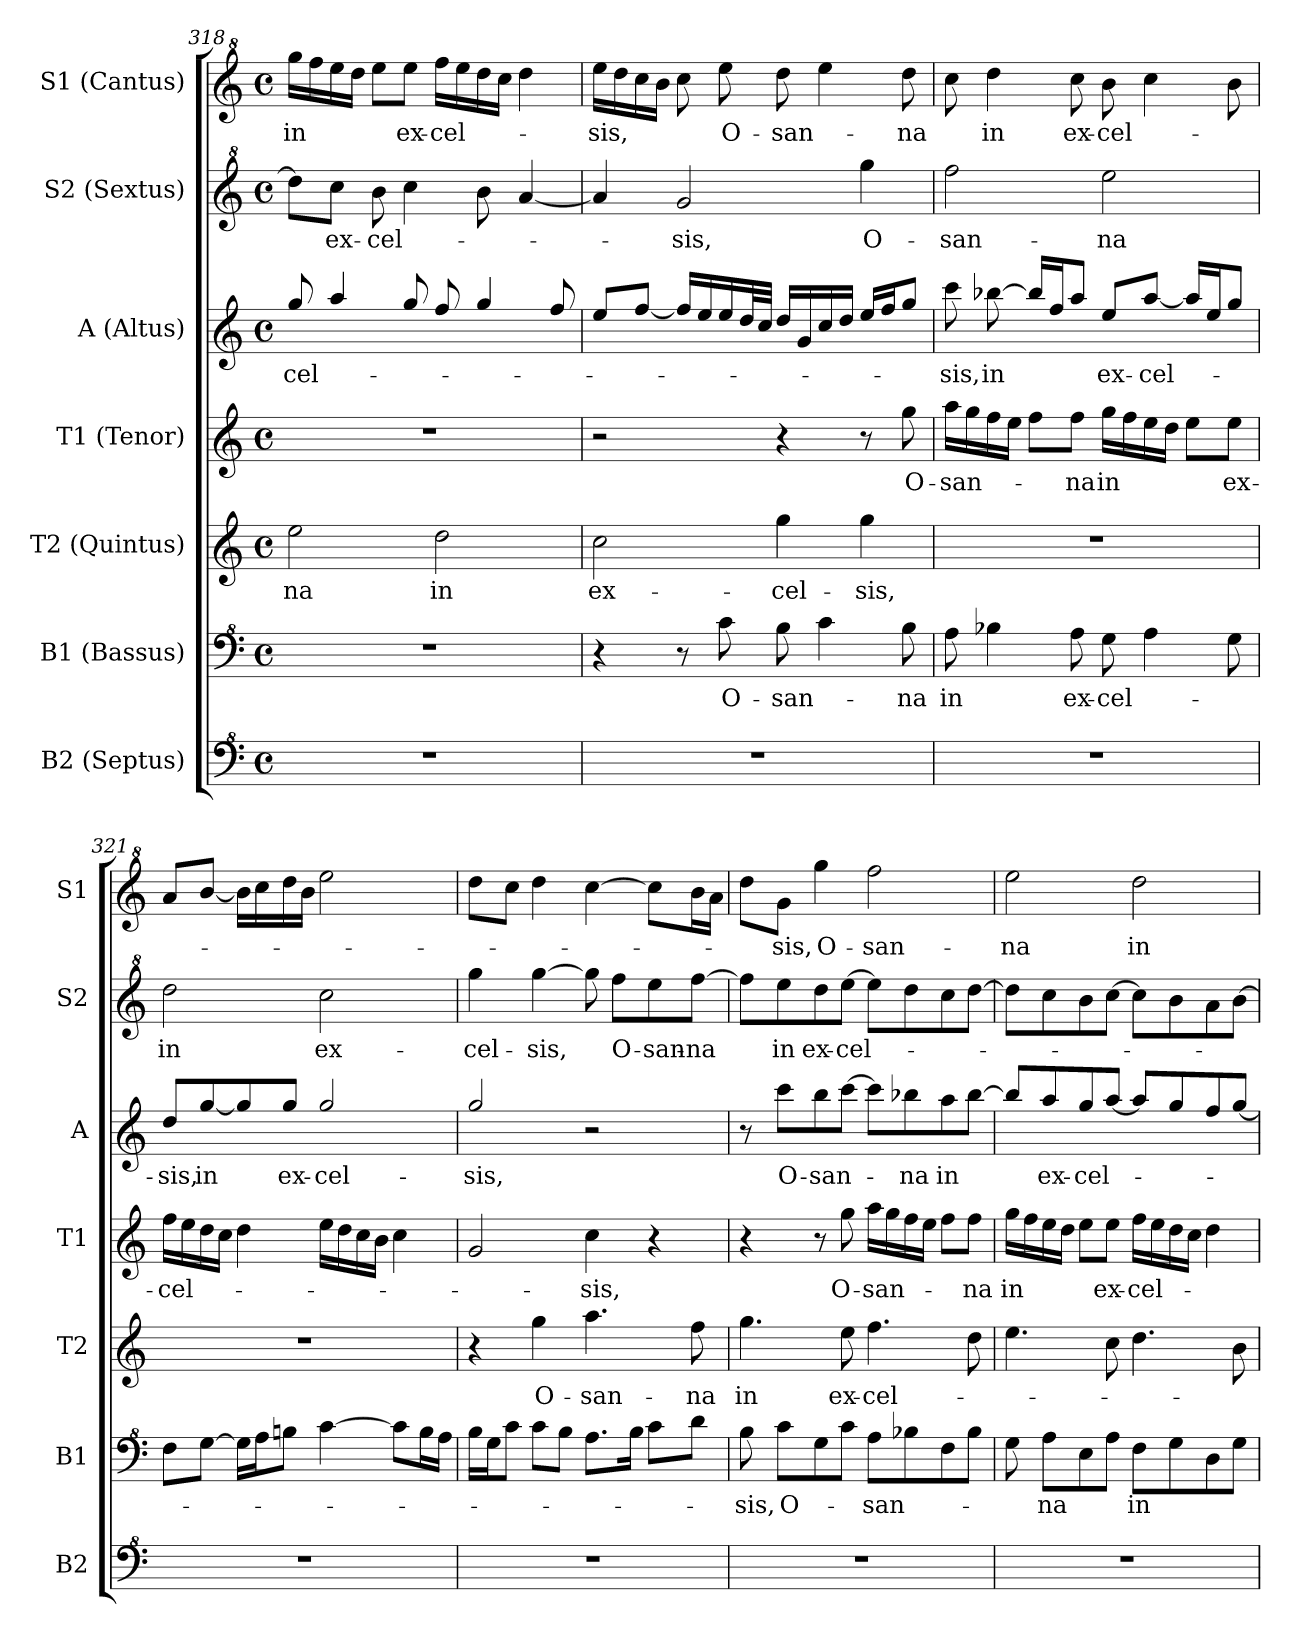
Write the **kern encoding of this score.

**kern	**kern	**text	**kern	**text	**kern	**text	**kern	**text	**kern	**text	**kern	**text
*part7	*part6	*part6	*part5	*part5	*part4	*part4	*part3	*part3	*part2	*part2	*part1	*part1
*staff7	*staff6	*staff6	*staff5	*staff5	*staff4	*staff4	*staff3	*staff3	*staff2	*staff2	*staff1	*staff1
*I"B2 (Septus)	*I"B1 (Bassus)	*	*I"T2 (Quintus)	*	*I"T1 (Tenor)	*	*I"A (Altus)	*	*I"S2 (Sextus)	*	*I"S1 (Cantus)	*
*I'B2	*I'B1	*	*I'T2	*	*I'T1	*	*I'A	*	*I'S2	*	*I'S1	*
!!LO:LB:g=z
*clefF^4	*clefF^4	*	*clefG2	*	*clefG2	*	*clefG2	*	*clefG^2	*	*clefG^2	*
*k[]	*k[]	*	*k[]	*	*k[]	*	*k[]	*	*k[]	*	*k[]	*
*M4/4	*M4/4	*	*M4/4	*	*M4/4	*	*M4/4	*	*M4/4	*	*M4/4	*
*met(c)	*met(c)	*	*met(c)	*	*met(c)	*	*met(c)	*	*met(c)	*	*met(c)	*
=318	=318	=318	=318	=318	=318	=318	=318	=318	=318	=318	=318	=318
!	!	!	!	!LO:LY:b	!	!	!	!LO:LY:b	!	!	!	!LO:LY:b
1r	1r	.	2ee\	-na	1r	.	8gg/	-cel-	8ddd\L]	.	16ggg\LL	in
.	.	.	.	.	.	.	.	.	.	.	16fff\	.
!	!	!	!	!	!	!	!	!	!	!LO:LY:b	!	!
.	.	.	.	.	.	.	4aa/	.	8ccc\J	ex-	16eee\	.
.	.	.	.	.	.	.	.	.	.	.	16ddd\JJ	.
!	!	!	!	!	!	!	!	!	!	!LO:LY:b	!	!
.	.	.	.	.	.	.	.	.	8bb\	-cel-	8eee\L	.
!	!	!	!	!	!	!	!	!	!	!	!	!LO:LY:b
.	.	.	.	.	.	.	8gg/	.	4ccc\	.	8eee\J	ex-
!	!	!	!	!LO:LY:b	!	!	!	!	!	!	!	!LO:LY:b
.	.	.	2dd\	in	.	.	8ff/	.	.	.	16fff\LL	-cel-
.	.	.	.	.	.	.	.	.	.	.	16eee\	.
.	.	.	.	.	.	.	4gg/	.	8bb\	.	16ddd\	.
.	.	.	.	.	.	.	.	.	.	.	16ccc\JJ	.
.	.	.	.	.	.	.	.	.	[4aa/	.	4ddd\	.
.	.	.	.	.	.	.	8ff/	.	.	.	.	.
=319	=319	=319	=319	=319	=319	=319	=319	=319	=319	=319	=319	=319
!	!	!	!	!LO:LY:b	!	!	!	!	!	!	!	!LO:LY:b
1r	4r	.	2cc\	ex-	2r	.	8ee/L	.	4aa/]	.	16eee\LL	-sis,
.	.	.	.	.	.	.	.	.	.	.	16ddd\	.
.	.	.	.	.	.	.	[8ff/J	.	.	.	16ccc\	.
.	.	.	.	.	.	.	.	.	.	.	16bb\JJ	.
!	!	!	!	!	!	!	!	!	!	!LO:LY:b	!	!
.	8r	.	.	.	.	.	16ff/LL]	.	2gg/	-sis,	8ccc\	.
.	.	.	.	.	.	.	16ee/	.	.	.	.	.
!	!	!LO:LY:b	!	!	!	!	!	!	!	!	!	!LO:LY:b
.	8cc\	O-	.	.	.	.	16ee/	.	.	.	8eee\	O-
.	.	.	.	.	.	.	32dd/L	.	.	.	.	.
.	.	.	.	.	.	.	32cc/JJJ	.	.	.	.	.
!	!	!LO:LY:b	!	!LO:LY:b	!	!	!	!	!	!	!	!LO:LY:b
.	8b\	-san-	4gg\	-cel-	4r	.	16dd/LL	.	.	.	8ddd\	-san-
.	.	.	.	.	.	.	16g/	.	.	.	.	.
.	4cc\	.	.	.	.	.	16cc/	.	.	.	4eee\	.
.	.	.	.	.	.	.	16dd/JJ	.	.	.	.	.
!	!	!	!	!LO:LY:b	!	!	!	!	!	!LO:LY:b	!	!
.	.	.	4gg\	-sis,	8r	.	16ee/LL	.	4ggg\	O-	.	.
.	.	.	.	.	.	.	16ff/J	.	.	.	.	.
!	!	!LO:LY:b	!	!	!	!LO:LY:b	!	!	!	!	!	!LO:LY:b
.	8b\	-na	.	.	8gg\	O-	8gg/J	.	.	.	8ddd\	-na
=320	=320	=320	=320	=320	=320	=320	=320	=320	=320	=320	=320	=320
!	!	!LO:LY:b	!	!	!	!LO:LY:b	!	!LO:LY:b	!	!LO:LY:b	!	!
1r	8a\	in	1r	.	16aa\LL	-san-	8ccc\	-sis,	2fff\	-san-	8ccc\	.
.	.	.	.	.	16gg\	.	.	.	.	.	.	.
!	!	!	!	!	!	!	!	!LO:LY:b	!	!	!	!LO:LY:b
.	4b-X\	.	.	.	16ff\	.	[8bb-X\	in	.	.	4ddd\	in
.	.	.	.	.	16ee\JJ	.	.	.	.	.	.	.
.	.	.	.	.	8ff\L	.	16bb-/LL]	.	.	.	.	.
.	.	.	.	.	.	.	16ff/J	.	.	.	.	.
!	!	!LO:LY:b	!	!	!	!LO:LY:b	!	!	!	!	!	!LO:LY:b
.	8a\	ex-	.	.	8ff\J	-na	8aa/J	.	.	.	8ccc\	ex-
!	!	!LO:LY:b	!	!	!	!LO:LY:b	!	!LO:LY:b	!	!LO:LY:b	!	!LO:LY:b
.	8g\	-cel-	.	.	16gg\LL	in	8ee/L	ex-	2eee\	-na	8bb\	-cel-
.	.	.	.	.	16ff\	.	.	.	.	.	.	.
!	!	!	!	!	!	!	!	!LO:LY:b	!	!	!	!
.	4a\	.	.	.	16ee\	.	[8aa/J	-cel-	.	.	4ccc\	.
.	.	.	.	.	16dd\JJ	.	.	.	.	.	.	.
.	.	.	.	.	8ee\L	.	16aa/LL]	.	.	.	.	.
.	.	.	.	.	.	.	16ee/J	.	.	.	.	.
!	!	!	!	!	!	!LO:LY:b	!	!	!	!	!	!
.	8g\	.	.	.	8ee\J	ex-	8gg/J	.	.	.	8bb\	.
=321	=321	=321	=321	=321	=321	=321	=321	=321	=321	=321	=321	=321
!	!	!	!	!	!	!LO:LY:b	!	!LO:LY:b	!	!LO:LY:b	!	!
1r	8f\L	.	1r	.	16ff\LL	-cel-	8dd/L	-sis,	2ddd\	in	8aa/L	.
.	.	.	.	.	16ee\	.	.	.	.	.	.	.
!	!	!	!	!	!	!	!	!LO:LY:b	!	!	!	!
.	[8g\J	.	.	.	16dd\	.	[8gg/	in	.	.	[8bb/J	.
.	.	.	.	.	16cc\JJ	.	.	.	.	.	.	.
.	16g\LL]	.	.	.	4dd\	.	8gg/]	.	.	.	16bb\LL]	.
.	16a\J	.	.	.	.	.	.	.	.	.	16ccc\	.
!	!	!	!	!	!	!	!	!LO:LY:b	!	!	!	!
.	8bni\J	.	.	.	.	.	8gg/J	ex-	.	.	16ddd\	.
.	.	.	.	.	.	.	.	.	.	.	16bb\JJ	.
!	!	!	!	!	!	!	!	!LO:LY:b	!	!LO:LY:b	!	!
.	[4cc\	.	.	.	16ee\LL	.	2gg/	-cel-	2ccc\	ex-	2eee\	.
.	.	.	.	.	16dd\	.	.	.	.	.	.	.
.	.	.	.	.	16cc\	.	.	.	.	.	.	.
.	.	.	.	.	16b\JJ	.	.	.	.	.	.	.
.	8cc\L]	.	.	.	4cc\	.	.	.	.	.	.	.
.	16b\L	.	.	.	.	.	.	.	.	.	.	.
.	16a\JJ	.	.	.	.	.	.	.	.	.	.	.
!!LO:PB:g=z
=322	=322	=322	=322	=322	=322	=322	=322	=322	=322	=322	=322	=322
!	!	!	!	!	!	!	!	!LO:LY:b	!	!LO:LY:b	!	!
1r	16b\LL	.	4r	.	2g/	.	2gg/	-sis,	4ggg\	-cel-	8ddd\L	.
.	16g\J	.	.	.	.	.	.	.	.	.	.	.
.	8cc\J	.	.	.	.	.	.	.	.	.	8ccc\J	.
!	!	!	!	!LO:LY:b	!	!	!	!	!	!LO:LY:b	!	!
.	8cc\L	.	4gg\	O-	.	.	.	.	[4ggg\	-sis,	4ddd\	.
.	8b\J	.	.	.	.	.	.	.	.	.	.	.
!	!	!	!	!LO:LY:b	!	!LO:LY:b	!	!	!	!	!	!
.	8.a\L	.	4.aa\	-san-	4cc\	-sis,	2r	.	8ggg\]	.	[4ccc\	.
!	!	!	!	!	!	!	!	!	!	!LO:LY:b	!	!
.	.	.	.	.	.	.	.	.	8fff\L	O-	.	.
.	16b\Jk	.	.	.	.	.	.	.	.	.	.	.
!	!	!	!	!	!	!	!	!	!	!LO:LY:b	!	!
.	8cc\L	.	.	.	4r	.	.	.	8eee\	-san-	8ccc\L]	.
!	!	!	!	!LO:LY:b	!	!	!	!	!	!LO:LY:b	!	!
.	8dd\J	.	8ff\	-na	.	.	.	.	[8fff\J	-na	16bb\L	.
.	.	.	.	.	.	.	.	.	.	.	16aa\JJ	.
=323	=323	=323	=323	=323	=323	=323	=323	=323	=323	=323	=323	=323
!	!	!LO:LY:b	!	!LO:LY:b	!	!	!	!	!	!	!	!
1r	8b\	-sis,	4.gg\	in	4r	.	8r	.	8fff\L]	.	8ddd\L	.
!	!	!LO:LY:b	!	!	!	!	!	!LO:LY:b	!	!LO:LY:b	!	!LO:LY:b
.	8cc\L	O-	.	.	.	.	8ccc\L	O-	8eee\	in	8gg\J	-sis,
!	!	!	!	!	!	!	!	!LO:LY:b	!	!LO:LY:b	!	!LO:LY:b
.	8g\	.	.	.	8r	.	8bb\	-san-	8ddd\	ex-	4ggg\	O-
!	!	!	!	!LO:LY:b	!	!LO:LY:b	!	!	!	!LO:LY:b	!	!
.	8cc\J	.	8ee\	ex-	8gg\	O-	[8ccc\J	.	[8eee\J	-cel-	.	.
!	!	!LO:LY:b	!	!LO:LY:b	!	!LO:LY:b	!	!	!	!	!	!LO:LY:b
.	8a\L	-san-	4.ff\	-cel-	16aa\LL	-san-	8ccc\L]	.	8eee\L]	.	2fff\	-san-
.	.	.	.	.	16gg\	.	.	.	.	.	.	.
!	!	!	!	!	!	!	!	!LO:LY:b	!	!	!	!
.	8b-X\	.	.	.	16ff\	.	8bb-X\	-na	8ddd\	.	.	.
.	.	.	.	.	16ee\JJ	.	.	.	.	.	.	.
!	!	!	!	!	!	!	!	!LO:LY:b	!	!	!	!
.	8f\	.	.	.	8ff\L	.	8aa\	in	8ccc\	.	.	.
!	!	!	!	!	!	!LO:LY:b	!	!	!	!	!	!
.	8b-\J	.	8dd\	.	8ff\J	-na	[8bb-\J	.	[8ddd\J	.	.	.
=324	=324	=324	=324	=324	=324	=324	=324	=324	=324	=324	=324	=324
!	!	!	!	!	!	!LO:LY:b	!	!	!	!	!	!LO:LY:b
1r	8g\	.	4.ee\	.	16gg\LL	in	8bb-/L]	.	8ddd\L]	.	2eee\	-na
.	.	.	.	.	16ff\	.	.	.	.	.	.	.
!	!	!LO:LY:b	!	!	!	!	!	!LO:LY:b	!	!	!	!
.	8a\L	-na	.	.	16ee\	.	8aa/	ex-	8ccc\	.	.	.
.	.	.	.	.	16dd\JJ	.	.	.	.	.	.	.
!	!	!	!	!	!	!	!	!LO:LY:b	!	!	!	!
.	8e\	.	.	.	8ee\L	.	8gg/	-cel-	8bb\	.	.	.
!	!	!	!	!	!	!LO:LY:b	!	!	!	!	!	!
.	8a\J	.	8cc\	.	8ee\J	ex-	[8aa/J	.	[8ccc\J	.	.	.
!	!	!LO:LY:b	!	!	!	!LO:LY:b	!	!	!	!	!	!LO:LY:b
.	8f\L	in	4.dd\	.	16ff\LL	-cel-	8aa/L]	.	8ccc\L]	.	2ddd\	in
.	.	.	.	.	16ee\	.	.	.	.	.	.	.
.	8g\	.	.	.	16dd\	.	8gg/	.	8bb\	.	.	.
.	.	.	.	.	16cc\JJ	.	.	.	.	.	.	.
.	8d\	.	.	.	4dd\	.	8ff/	.	8aa\	.	.	.
.	8g\J	.	8b\	.	.	.	[8gg/J	.	[8bb\J	.	.	.
=	=	=	=	=	=	=	=	=	=	=	=	=
*-	*-	*-	*-	*-	*-	*-	*-	*-	*-	*-	*-	*-
